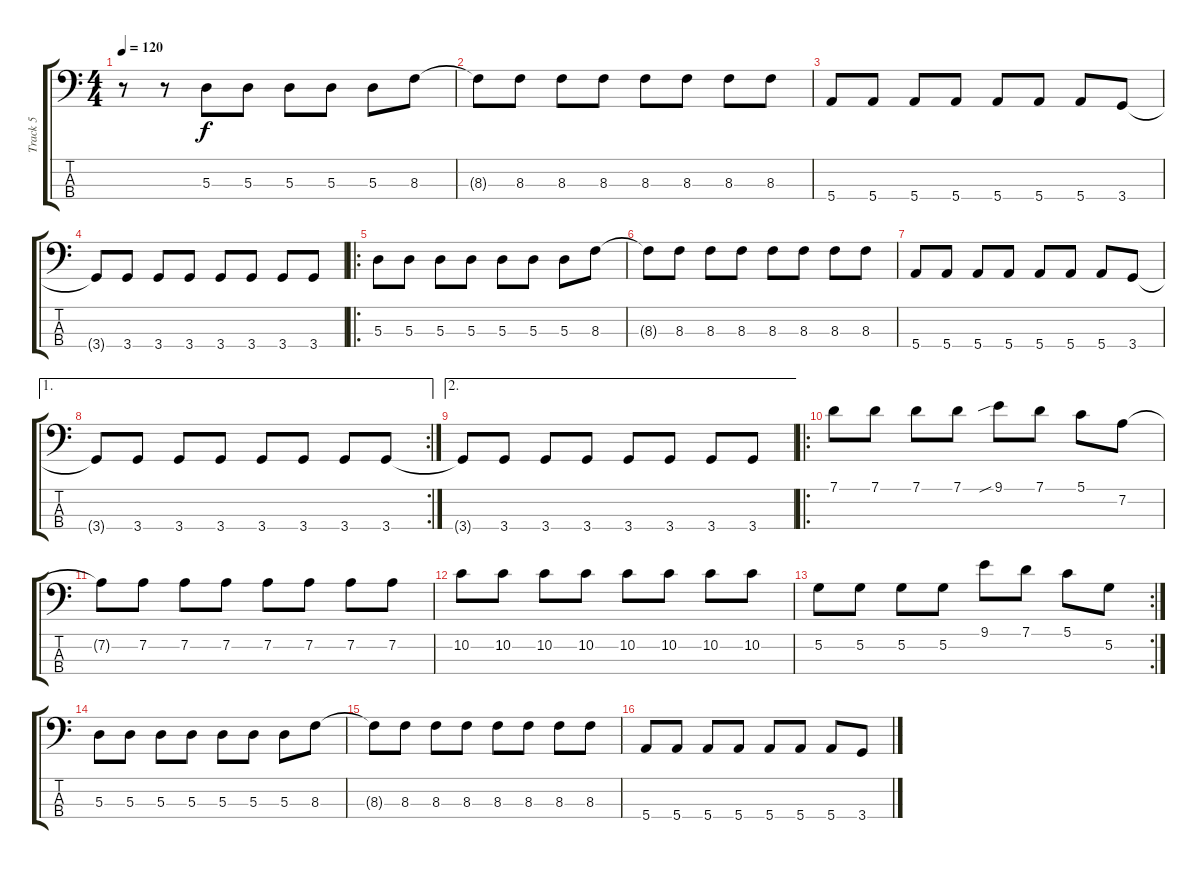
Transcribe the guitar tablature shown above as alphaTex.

\track ("Track 5" "Track 5") {instrument electricbassfinger}
\staff {score tabs}
\tuning (G2 D2 A1 E1) {hide}
\ts (4 4)
\tempo 120
\clef f4
\ks c
r.8{dy f} r.8 5.3.8 5.3.8 5.3.8 5.3.8 5.3.8 8.3.8 |
8.3{t}.8 8.3.8 8.3.8 8.3.8 8.3.8 8.3.8 8.3.8 8.3.8 |
5.4.8 5.4.8 5.4.8 5.4.8 5.4.8 5.4.8 5.4.8 3.4.8 |
3.4{t}.8 3.4.8 3.4.8 3.4.8 3.4.8 3.4.8 3.4.8 3.4.8 |
\ro
5.3.8 5.3.8 5.3.8 5.3.8 5.3.8 5.3.8 5.3.8 8.3.8 |
8.3{t}.8 8.3.8 8.3.8 8.3.8 8.3.8 8.3.8 8.3.8 8.3.8 |
5.4.8 5.4.8 5.4.8 5.4.8 5.4.8 5.4.8 5.4.8 3.4.8 |
\ae 1
\rc 2
3.4{t}.8 3.4.8 3.4.8 3.4.8 3.4.8 3.4.8 3.4.8 3.4.8 |
\ae 2
3.4{t}.8 3.4.8 3.4.8 3.4.8 3.4.8 3.4.8 3.4.8 3.4.8 |
\ro
7.1.8 7.1.8 7.1.8 7.1.8 9.1{sib}.8 7.1.8 5.1.8 7.2.8 |
7.2{t}.8 7.2.8 7.2.8 7.2.8 7.2.8 7.2.8 7.2.8 7.2.8 |
10.2.8 10.2.8 10.2.8 10.2.8 10.2.8 10.2.8 10.2.8 10.2.8 |
\rc 2
5.2.8 5.2.8 5.2.8 5.2.8 9.1.8 7.1.8 5.1.8 5.2.8 |
5.3.8 5.3.8 5.3.8 5.3.8 5.3.8 5.3.8 5.3.8 8.3.8 |
8.3{t}.8 8.3.8 8.3.8 8.3.8 8.3.8 8.3.8 8.3.8 8.3.8 |
5.4.8 5.4.8 5.4.8 5.4.8 5.4.8 5.4.8 5.4.8 3.4.8
